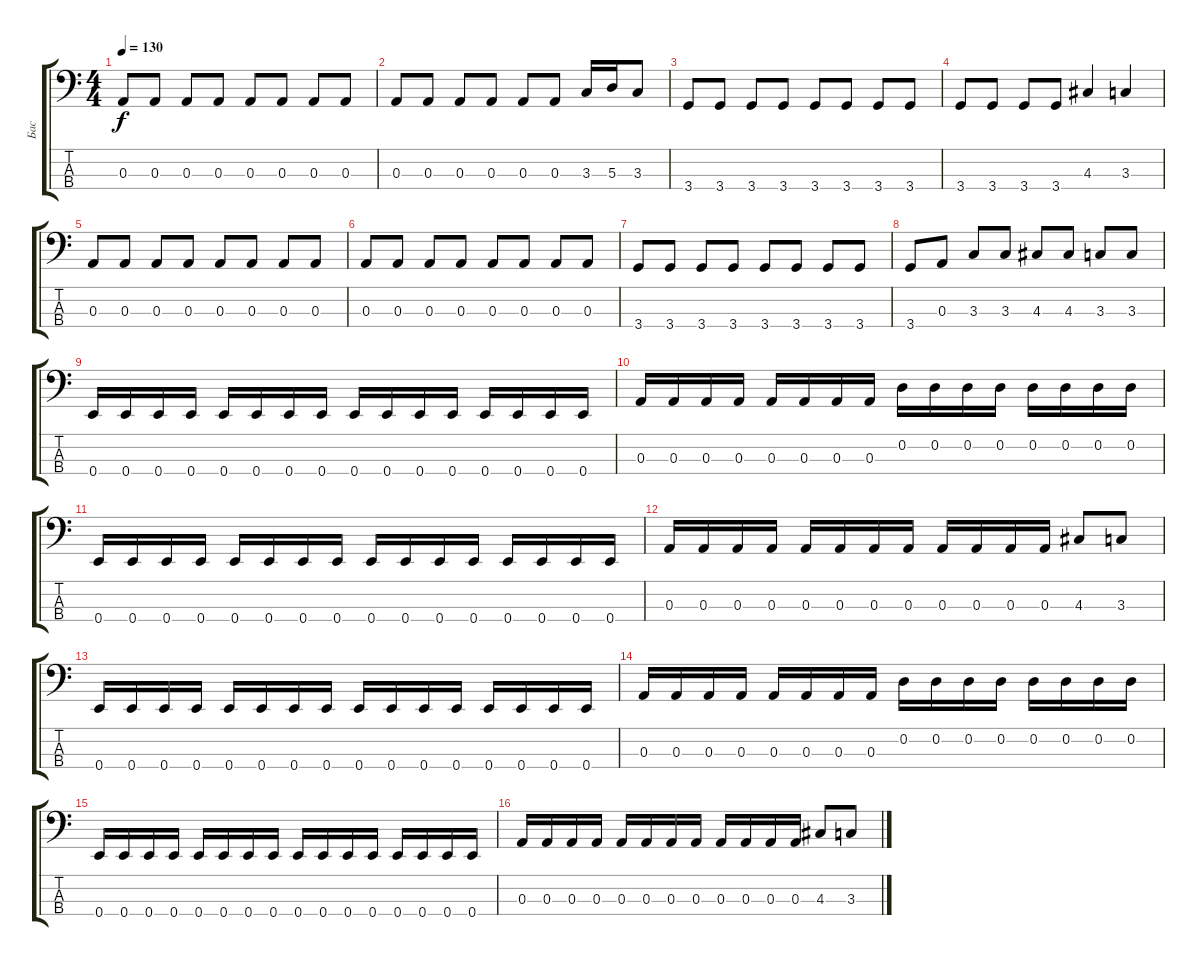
\track ("Бас" "Бас") {instrument electricbassfinger}
\staff {score tabs}
\tuning (G2 D2 A1 E1) {hide}
\ts (4 4)
\tempo 130
\clef f4
\ks c
0.3.8{dy f} 0.3.8 0.3.8 0.3.8 0.3.8 0.3.8 0.3.8 0.3.8 |
0.3.8 0.3.8 0.3.8 0.3.8 0.3.8 0.3.8 3.3.16 5.3.16 3.3.8 |
3.4.8 3.4.8 3.4.8 3.4.8 3.4.8 3.4.8 3.4.8 3.4.8 |
3.4.8 3.4.8 3.4.8 3.4.8 4.3.4 3.3.4 |
0.3.8 0.3.8 0.3.8 0.3.8 0.3.8 0.3.8 0.3.8 0.3.8 |
0.3.8 0.3.8 0.3.8 0.3.8 0.3.8 0.3.8 0.3.8 0.3.8 |
3.4.8 3.4.8 3.4.8 3.4.8 3.4.8 3.4.8 3.4.8 3.4.8 |
3.4.8 0.3.8 3.3.8 3.3.8 4.3.8 4.3.8 3.3.8 3.3.8 |
0.4.16 0.4.16 0.4.16 0.4.16 0.4.16 0.4.16 0.4.16 0.4.16 0.4.16 0.4.16 0.4.16 0.4.16 0.4.16 0.4.16 0.4.16 0.4.16 |
0.3.16 0.3.16 0.3.16 0.3.16 0.3.16 0.3.16 0.3.16 0.3.16 0.2.16 0.2.16 0.2.16 0.2.16 0.2.16 0.2.16 0.2.16 0.2.16 |
0.4.16 0.4.16 0.4.16 0.4.16 0.4.16 0.4.16 0.4.16 0.4.16 0.4.16 0.4.16 0.4.16 0.4.16 0.4.16 0.4.16 0.4.16 0.4.16 |
0.3.16 0.3.16 0.3.16 0.3.16 0.3.16 0.3.16 0.3.16 0.3.16 0.3.16 0.3.16 0.3.16 0.3.16 4.3.8 3.3.8 |
0.4.16 0.4.16 0.4.16 0.4.16 0.4.16 0.4.16 0.4.16 0.4.16 0.4.16 0.4.16 0.4.16 0.4.16 0.4.16 0.4.16 0.4.16 0.4.16 |
0.3.16 0.3.16 0.3.16 0.3.16 0.3.16 0.3.16 0.3.16 0.3.16 0.2.16 0.2.16 0.2.16 0.2.16 0.2.16 0.2.16 0.2.16 0.2.16 |
0.4.16 0.4.16 0.4.16 0.4.16 0.4.16 0.4.16 0.4.16 0.4.16 0.4.16 0.4.16 0.4.16 0.4.16 0.4.16 0.4.16 0.4.16 0.4.16 |
0.3.16 0.3.16 0.3.16 0.3.16 0.3.16 0.3.16 0.3.16 0.3.16 0.3.16 0.3.16 0.3.16 0.3.16 4.3.8 3.3.8
